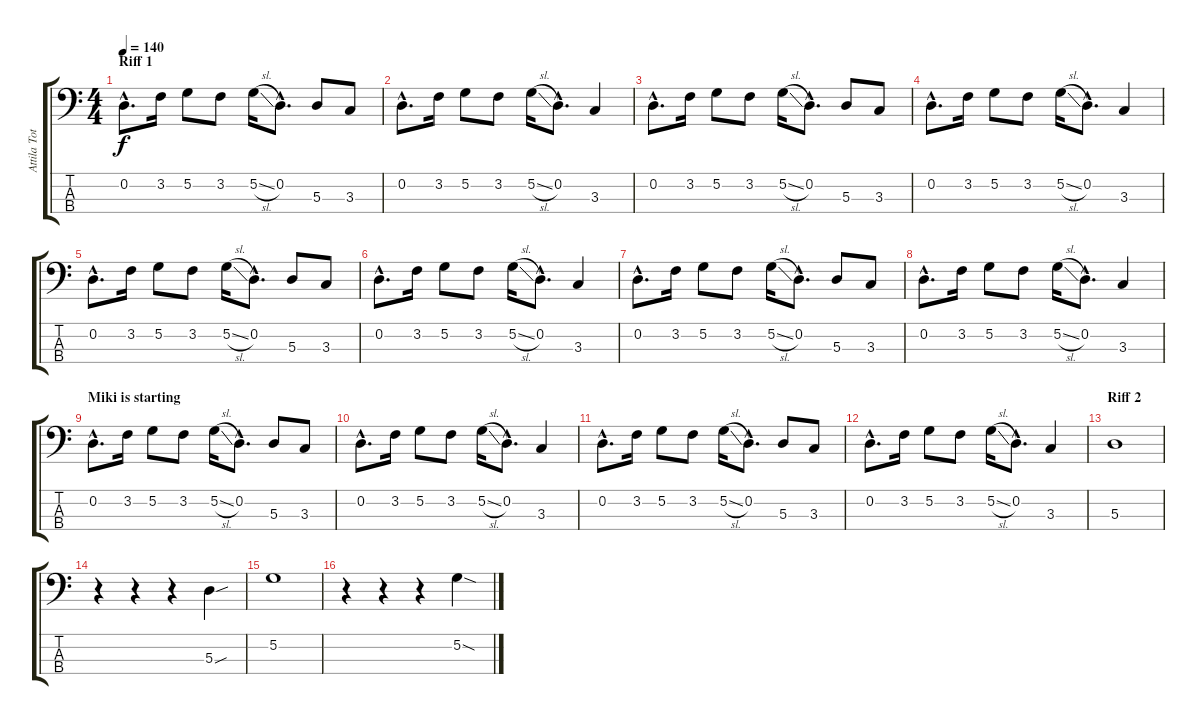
\track ("Attila Toth" "Attila Tot") {instrument electricbasspick}
\staff {score tabs}
\tuning (G2 D2 A1 E1) {hide}
\ts (4 4)
\section ("" "Riff 1")
\tempo 140
\clef f4
\ks c
0.2{hac}.8{d dy f instrument electricbasspick} 3.2.16 5.2.8 3.2.8 5.2{sl}.16 0.2{hac}.8{d} 5.3.8 3.3.8 |
0.2{hac}.8{d} 3.2.16 5.2.8 3.2.8 5.2{sl}.16 0.2{hac}.8{d} 3.3.4 |
0.2{hac}.8{d} 3.2.16 5.2.8 3.2.8 5.2{sl}.16 0.2{hac}.8{d} 5.3.8 3.3.8 |
0.2{hac}.8{d} 3.2.16 5.2.8 3.2.8 5.2{sl}.16 0.2{hac}.8{d} 3.3.4 |
0.2{hac}.8{d} 3.2.16 5.2.8 3.2.8 5.2{sl}.16 0.2{hac}.8{d} 5.3.8 3.3.8 |
0.2{hac}.8{d} 3.2.16 5.2.8 3.2.8 5.2{sl}.16 0.2{hac}.8{d} 3.3.4 |
0.2{hac}.8{d} 3.2.16 5.2.8 3.2.8 5.2{sl}.16 0.2{hac}.8{d} 5.3.8 3.3.8 |
0.2{hac}.8{d} 3.2.16 5.2.8 3.2.8 5.2{sl}.16 0.2{hac}.8{d} 3.3.4 |
\section ("" "Miki is starting")
0.2{hac}.8{d} 3.2.16 5.2.8 3.2.8 5.2{sl}.16 0.2{hac}.8{d} 5.3.8 3.3.8 |
0.2{hac}.8{d} 3.2.16 5.2.8 3.2.8 5.2{sl}.16 0.2{hac}.8{d} 3.3.4 |
0.2{hac}.8{d} 3.2.16 5.2.8 3.2.8 5.2{sl}.16 0.2{hac}.8{d} 5.3.8 3.3.8 |
0.2{hac}.8{d} 3.2.16 5.2.8 3.2.8 5.2{sl}.16 0.2{hac}.8{d} 3.3.4 |
\section ("" "Riff 2")
5.3.1 |
r.4 r.4 r.4 5.3{sou}.4 |
5.2.1 |
r.4 r.4 r.4 5.2{sod}.4
